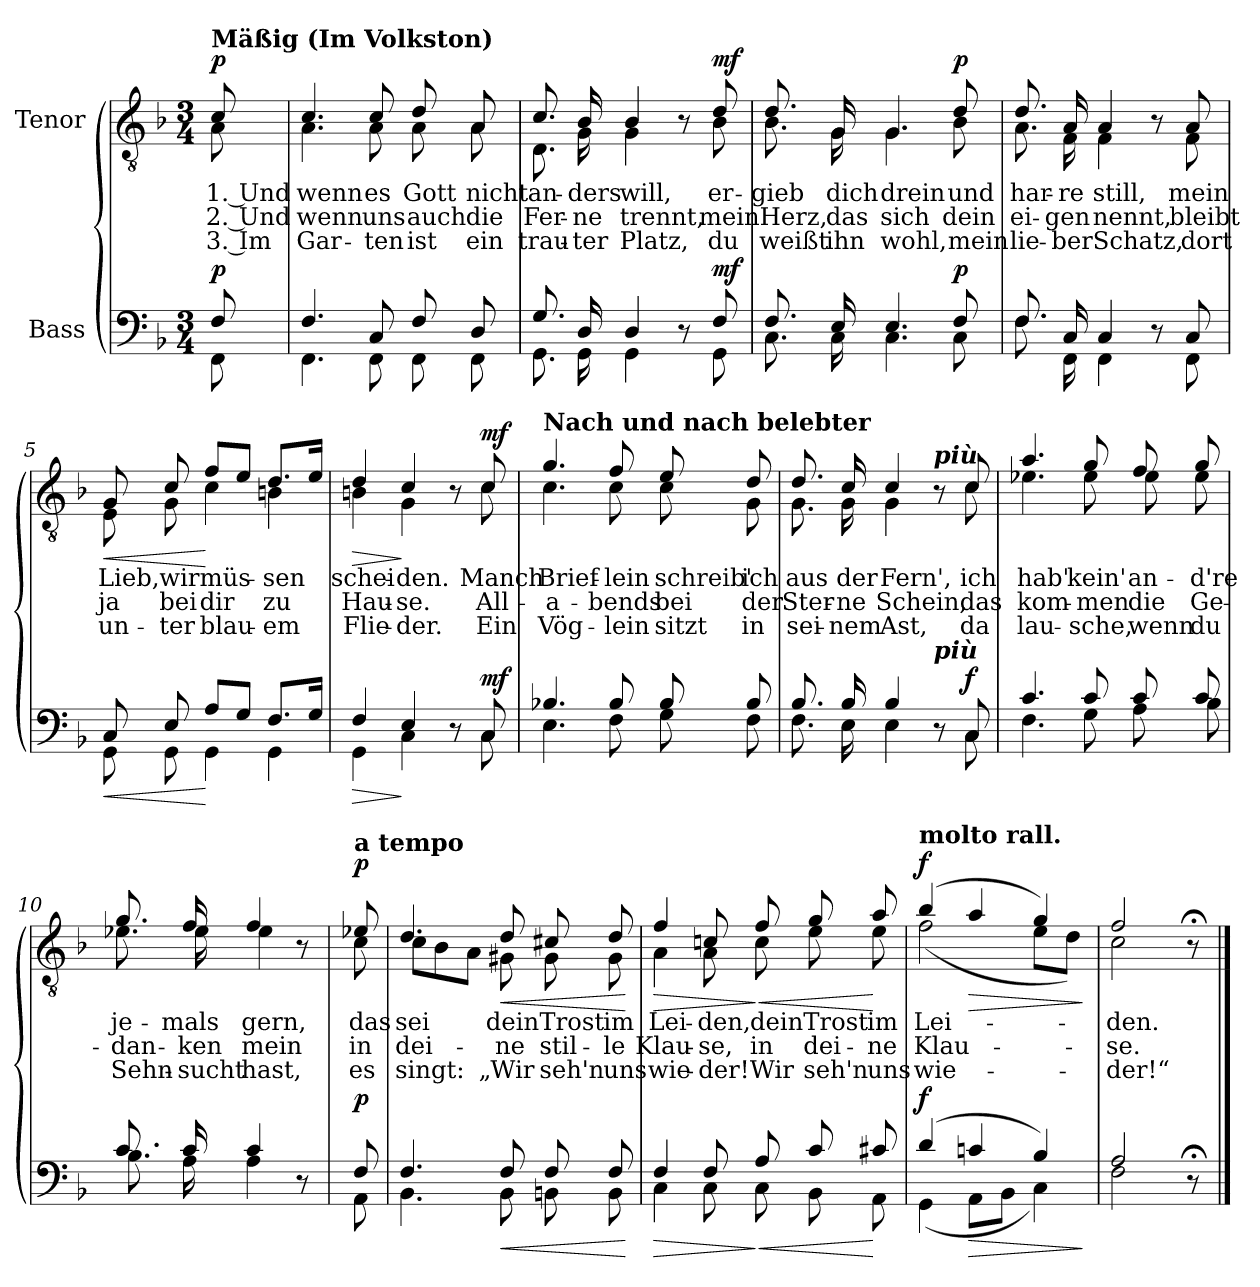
**kern	**dynam	**kern	**text	**text	**text	**dynam
*part2	*part2	*part1	*part1	*part1	*part1	*part1
*staff2	*staff2	*staff1	*staff1	*staff1	*staff1	*staff1
*I"Bass	*	*I"Tenor	*	*	*	*
*clefF4	*	*clefGv2	*	*	*	*
*k[b-]	*	*k[b-]	*	*	*	*
*M3/4	*	*M3/4	*	*	*	*
=	=	=	=	=	=	=
*^	*	*^	*	*	*	*
!	!	!	!LO:TX:a:B:t=Mäßig (Im Volkston)	!	!	!	!	!
!	!	!LO:DY:a	!	!	!	!	!	!LO:DY:a
8F/	8FF\	p	8c/	8A\	1. Und	2. Und	3. Im	p
=1	=1	=1	=1	=1	=1	=1	=1	=1
4.F/	4.FF\	.	4.c/	4.A\	wenn	wenn	Gar-	.
8C/	8FF\	.	8c/	8A\	es	uns	-ten	.
8F/	8FF\	.	8d/	8A\	Gott	auch	ist	.
8D/	8FF\	.	8A/	8A\	nicht	die	ein	.
=2	=2	=2	=2	=2	=2	=2	=2	=2
8.G/	8.GG\	.	8.c/	8.D\	an-	Fer-	trau-	.
16D/	16GG\	.	16B-/	16G\	-ders	-ne	-ter	.
4D/	4GG\	.	4B-/	4G\	will,	trennt,	Platz,	.
8r	8ryy	.	8r	8ryy	.	.	.	.
!	!	!LO:DY:a	!	!	!	!	!	!LO:DY:a
8F/	8GG\	mf	8d/	8B-\	er-	mein	du	mf
=3	=3	=3	=3	=3	=3	=3	=3	=3
8.F/	8.C\	.	8.d/	8.B-\	-gieb	Herz,	weißt	.
16E/	16C\	.	16G/	16G\	dich	das	ihn	.
4.E/	4.C\	.	4.G/	4.G\	drein	sich	wohl,	.
!	!	!LO:DY:a	!	!	!	!	!	!LO:DY:a
8F/	8C\	p	8d/	8B-\	und	dein	mein	p
!!LO:LB:g=z	!!
=4	=4	=4	=4	=4	=4	=4	=4	=4
8.F/	8.F\	.	8.d/	8.A\	har-	ei-	lie-	.
16C/	16FF\	.	16A/	16F\	-re	-gen	-ber	.
4C/	4FF\	.	4A/	4F\	still,	nennt,	Schatz,	.
8r	8ryy	.	8r	8ryy	.	.	.	.
8C/	8FF\	.	8A/	8F\	mein	bleibt	dort	.
=5	=5	=5	=5	=5	=5	=5	=5	=5
!	!	!LO:HP:b	!	!	!	!	!	!LO:HP:b
8C/	8GG\	<	8G/	8E\	Lieb,	ja	un-	<
8E/	8GG\	.	8c/	8G\	wir	bei	-ter	.
8A/L	4GG\	[	8f/L	4c\	müs-	dir	blau-	[
8G/J	.	.	8e/J	.	.	.	.	.
8.F/L	4GG\	.	8.d/L	4Bn\	-sen	zu	-em	.
16G/Jk	.	.	16e/Jk	.	.	.	.	.
=6	=6	=6	=6	=6	=6	=6	=6	=6
!	!	!LO:HP:b	!	!	!	!	!	!LO:HP:b
4F/	4GG\	>	4d/	4Bn\	schei-	Hau-	Flie-	>
4E/	4C\	]	4c/	4G\	-den.	-se.	-der.	]
8r	8ryy	.	8r	8ryy	.	.	.	.
!	!	!LO:DY:a	!	!	!	!	!	!LO:DY:a
8C/	8C\	mf	8c/	8c\	Manch	All-	Ein	mf
!!LO:LB:g=z	!!
=7	=7	=7	=7	=7	=7	=7	=7	=7
!	!	!	!LO:TX:a:B:t=Nach und nach belebter	!	!	!	!	!
4.B-X/	4.E\	.	4.g/	4.c\	Brief-	-a-	Vög-	.
8B-/	8F\	.	8f/	8c\	-lein	-bends	-lein	.
8B-/	8G\	.	8e/	8c\	schreib'	bei	sitzt	.
8B-/	8F\	.	8d/	8G\	ich	der	in	.
=8	=8	=8	=8	=8	=8	=8	=8	=8
8.B-/	8.F\	.	8.d/	8.G\	aus	Ster-	sei-	.
16B-/	16E\	.	16c/	16G\	der	-ne	-nem	.
4B-/	4E\	.	4c/	4G\	Fern',	Schein,	Ast,	.
!	!	!	!LO:TX:a:Bi:t=più	!	!	!	!	!
!LO:TX:a:Bi:t=più	!	!	!	!	!	!	!	!
8r	8ryy	.	8r	8ryy	.	.	.	.
!	!	!LO:DY:a	!	!	!	!	!	!LO:DY:a
8C/	8C\	f	8c/	8c\	ich	das	da	other-dynamics
=9	=9	=9	=9	=9	=9	=9	=9	=9
4.c/	4.F\	.	4.a/	4.e-X\	hab'	kom-	lau-	.
8c/	8G\	.	8g/	8e-\	kein'	-men	-sche,	.
8c/	8A\	.	8f/	8e-\	an-	die	wenn	.
8c/	8B-\	.	8g/	8e-\	-d're	Ge-	du	.
=10	=10	=10	=10	=10	=10	=10	=10	=10
8.c/	8.B-\	.	8.g/	8.e-X\	je-	-dan-	Sehn-	.
16c/	16A\	.	16f/	16e-\	-mals	-ken	-sucht	.
4c/	4A\	.	4f/	4e-\	gern,	mein	hast,	.
8r	8ryy	.	8r	8ryy	.	.	.	.
!!LO:LB:g=z	!!
=10X1	=10X1	=10X1	=10X1	=10X1	=10X1	=10X1	=10X1	=10X1
!	!	!	!LO:TX:a:B:t=a tempo	!	!	!	!	!
!	!	!LO:DY:a	!	!	!	!	!	!LO:DY:a
8F/	8AA\	p	8e-X/	8c\	das	in	es	p
=11	=11	=11	=11	=11	=11	=11	=11	=11
4.F/	4.BB-\	.	4.d/	8c\L	sei	dei-	singt:	.
.	.	.	.	8B-\	.	.	.	.
.	.	.	.	8A\J	.	.	.	.
!	!	!LO:HP:b	!	!	!	!	!	!LO:HP:b
8F/	8BB-\	<	8d/	8G#X\	dein	-ne	„Wir	<
8F/	8BBn\	.	8c#X/	8G#\	Trost	stil-	seh'n	.
8F/	8BB\	.	8d/	8G#\	im	-le	uns	.
*v	*v	*	*	*	*	*	*	*
*	*	*v	*v	*	*	*	*
.	[	.	.	.	.	[
=12	=12	=12	=12	=12	=12	=12
!	!LO:HP:b	!	!	!	!	!LO:HP:b
*^	*	*^	*	*	*	*
4F/	4C\	>	4f/	4A\	Lei-	Klau-	wie-	>
8F/	8C\	.	8cn/	8A\	-den,	-se,	-der!	.
!	!	!LO:HP:n=1:b	!	!	!	!	!	!LO:HP:n=1:b
8A/	8C\	] <	8f/	8c\	dein	in	Wir	] <
8c/	8BB-\	.	8g/	8e\	Trost	dei-	seh'n	.
8c#X/	8AA\	[	8a/	8e\	im	-ne	uns	[
=13	=13	=13	=13	=13	=13	=13	=13	=13
!	!	!	!LO:TX:a:B:t=molto rall.	!	!	!	!	!
!	!	!LO:DY:a	!	!	!	!	!	!LO:DY:a
(4d/	(4GG\	f	(4b-/	(2f\	Lei-	Klau-	wie-	f
!	!	!LO:HP:b	!	!	!	!	!	!LO:HP:b
4cn/	8AA\L	>	4a/	.	.	.	.	>
.	8BB-\J	.	.	.	.	.	.	.
4B-/)	4C\)	.	4g/)	8e\L	.	.	.	.
.	.	.	.	8d\J)	.	.	.	.
*v	*v	*	*	*	*	*	*	*
*	*	*v	*v	*	*	*	*
.	]	.	.	.	.	]
=14	=14	=14	=14	=14	=14	=14
*^	*	*^	*	*	*	*
2A/	2F\	.	2f/	2c\	-den.	-se.	-der!“	.
8r;<	8ryy	.	8r;<	8ryy	.	.	.	.
*v	*v	*	*	*	*	*	*	*
*	*	*v	*v	*	*	*	*
==	==	==	==	==	==	==
*-	*-	*-	*-	*-	*-	*-
